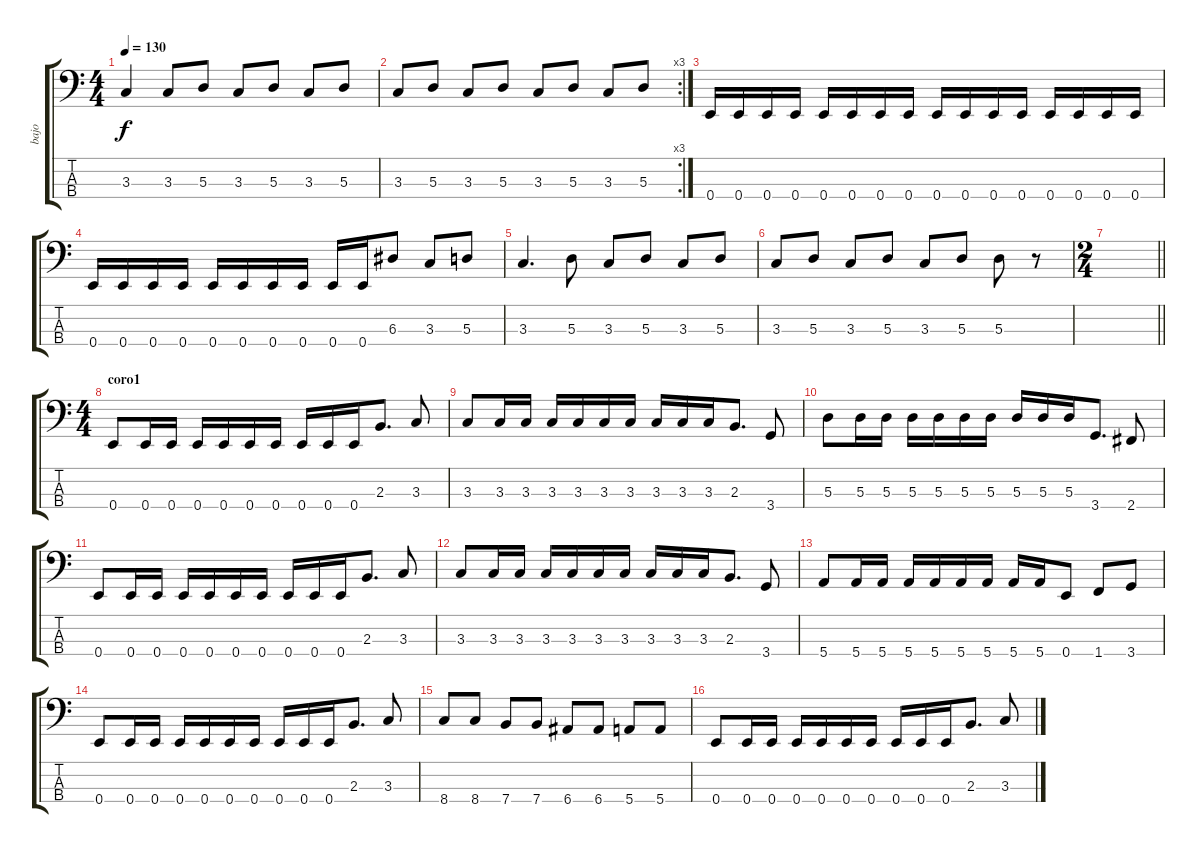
\track ("bajo" "bajo") {instrument electricbassfinger}
\staff {score tabs}
\tuning (G2 D2 A1 E1) {hide}
\ts (4 4)
\tempo 130
\clef f4
\ks c
3.3.4{dy f} 3.3.8 5.3.8 3.3.8 5.3.8 3.3.8 5.3.8 |
\rc 3
3.3.8 5.3.8 3.3.8 5.3.8 3.3.8 5.3.8 3.3.8 5.3.8 |
0.4.16 0.4.16 0.4.16 0.4.16 0.4.16 0.4.16 0.4.16 0.4.16 0.4.16 0.4.16 0.4.16 0.4.16 0.4.16 0.4.16 0.4.16 0.4.16 |
0.4.16 0.4.16 0.4.16 0.4.16 0.4.16 0.4.16 0.4.16 0.4.16 0.4.16 0.4.16 6.3.8 3.3.8 5.3.8 |
3.3.4{d} 5.3.8 3.3.8 5.3.8 3.3.8 5.3.8 |
3.3.8 5.3.8 3.3.8 5.3.8 3.3.8 5.3.8 5.3.8 r.8 |
\ts (2 4)
\barLineRight lightlight
|
\ts (4 4)
\section ("" "coro1")
0.4.8 0.4.16 0.4.16 0.4.16 0.4.16 0.4.16 0.4.16 0.4.16 0.4.16 0.4.16 2.3.8{d} 3.3.8 |
3.3.8 3.3.16 3.3.16 3.3.16 3.3.16 3.3.16 3.3.16 3.3.16 3.3.16 3.3.16 2.3.8{d} 3.4.8 |
5.3.8 5.3.16 5.3.16 5.3.16 5.3.16 5.3.16 5.3.16 5.3.16 5.3.16 5.3.16 3.4.8{d} 2.4.8 |
0.4.8 0.4.16 0.4.16 0.4.16 0.4.16 0.4.16 0.4.16 0.4.16 0.4.16 0.4.16 2.3.8{d} 3.3.8 |
3.3.8 3.3.16 3.3.16 3.3.16 3.3.16 3.3.16 3.3.16 3.3.16 3.3.16 3.3.16 2.3.8{d} 3.4.8 |
5.4.8 5.4.16 5.4.16 5.4.16 5.4.16 5.4.16 5.4.16 5.4.16 5.4.16 0.4.8 1.4.8 3.4.8 |
0.4.8 0.4.16 0.4.16 0.4.16 0.4.16 0.4.16 0.4.16 0.4.16 0.4.16 0.4.16 2.3.8{d} 3.3.8 |
8.4.8 8.4.8 7.4.8 7.4.8 6.4.8 6.4.8 5.4.8 5.4.8 |
0.4.8 0.4.16 0.4.16 0.4.16 0.4.16 0.4.16 0.4.16 0.4.16 0.4.16 0.4.16 2.3.8{d} 3.3.8
